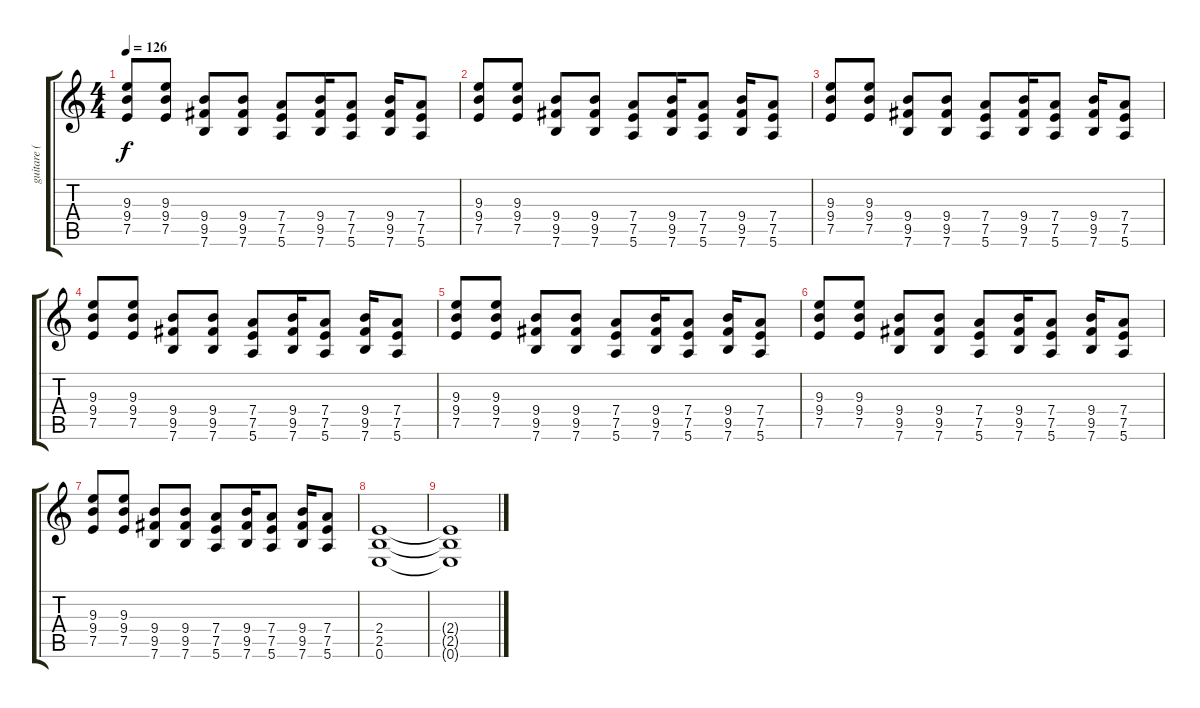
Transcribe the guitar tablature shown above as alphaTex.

\track ("guitare ( Sylvain )" "guitare ( ") {instrument distortionguitar}
\staff {score tabs}
\tuning (E4 B3 G3 D3 A2 E2) {hide}
\ts (4 4)
\tempo 126
\clef g2
\ks c
(9.3 9.4 7.5).8{dy f} (9.3 9.4 7.5).8 (9.4 9.5 7.6).8 (9.4 9.5 7.6).8 (7.4 7.5 5.6).8 (9.4 9.5 7.6).16 (7.4 7.5 5.6).8 (9.4 9.5 7.6).16 (7.4 7.5 5.6).8 |
(9.3 9.4 7.5).8 (9.3 9.4 7.5).8 (9.4 9.5 7.6).8 (9.4 9.5 7.6).8 (7.4 7.5 5.6).8 (9.4 9.5 7.6).16 (7.4 7.5 5.6).8 (9.4 9.5 7.6).16 (7.4 7.5 5.6).8 |
(9.3 9.4 7.5).8 (9.3 9.4 7.5).8 (9.4 9.5 7.6).8 (9.4 9.5 7.6).8 (7.4 7.5 5.6).8 (9.4 9.5 7.6).16 (7.4 7.5 5.6).8 (9.4 9.5 7.6).16 (7.4 7.5 5.6).8 |
(9.3 9.4 7.5).8 (9.3 9.4 7.5).8 (9.4 9.5 7.6).8 (9.4 9.5 7.6).8 (7.4 7.5 5.6).8 (9.4 9.5 7.6).16 (7.4 7.5 5.6).8 (9.4 9.5 7.6).16 (7.4 7.5 5.6).8 |
(9.3 9.4 7.5).8 (9.3 9.4 7.5).8 (9.4 9.5 7.6).8 (9.4 9.5 7.6).8 (7.4 7.5 5.6).8 (9.4 9.5 7.6).16 (7.4 7.5 5.6).8 (9.4 9.5 7.6).16 (7.4 7.5 5.6).8 |
(9.3 9.4 7.5).8 (9.3 9.4 7.5).8 (9.4 9.5 7.6).8 (9.4 9.5 7.6).8 (7.4 7.5 5.6).8 (9.4 9.5 7.6).16 (7.4 7.5 5.6).8 (9.4 9.5 7.6).16 (7.4 7.5 5.6).8 |
(9.3 9.4 7.5).8 (9.3 9.4 7.5).8 (9.4 9.5 7.6).8 (9.4 9.5 7.6).8 (7.4 7.5 5.6).8 (9.4 9.5 7.6).16 (7.4 7.5 5.6).8 (9.4 9.5 7.6).16 (7.4 7.5 5.6).8 |
(2.4 2.5 0.6).1 |
(2.4{t} 2.5{t} 0.6{t}).1
